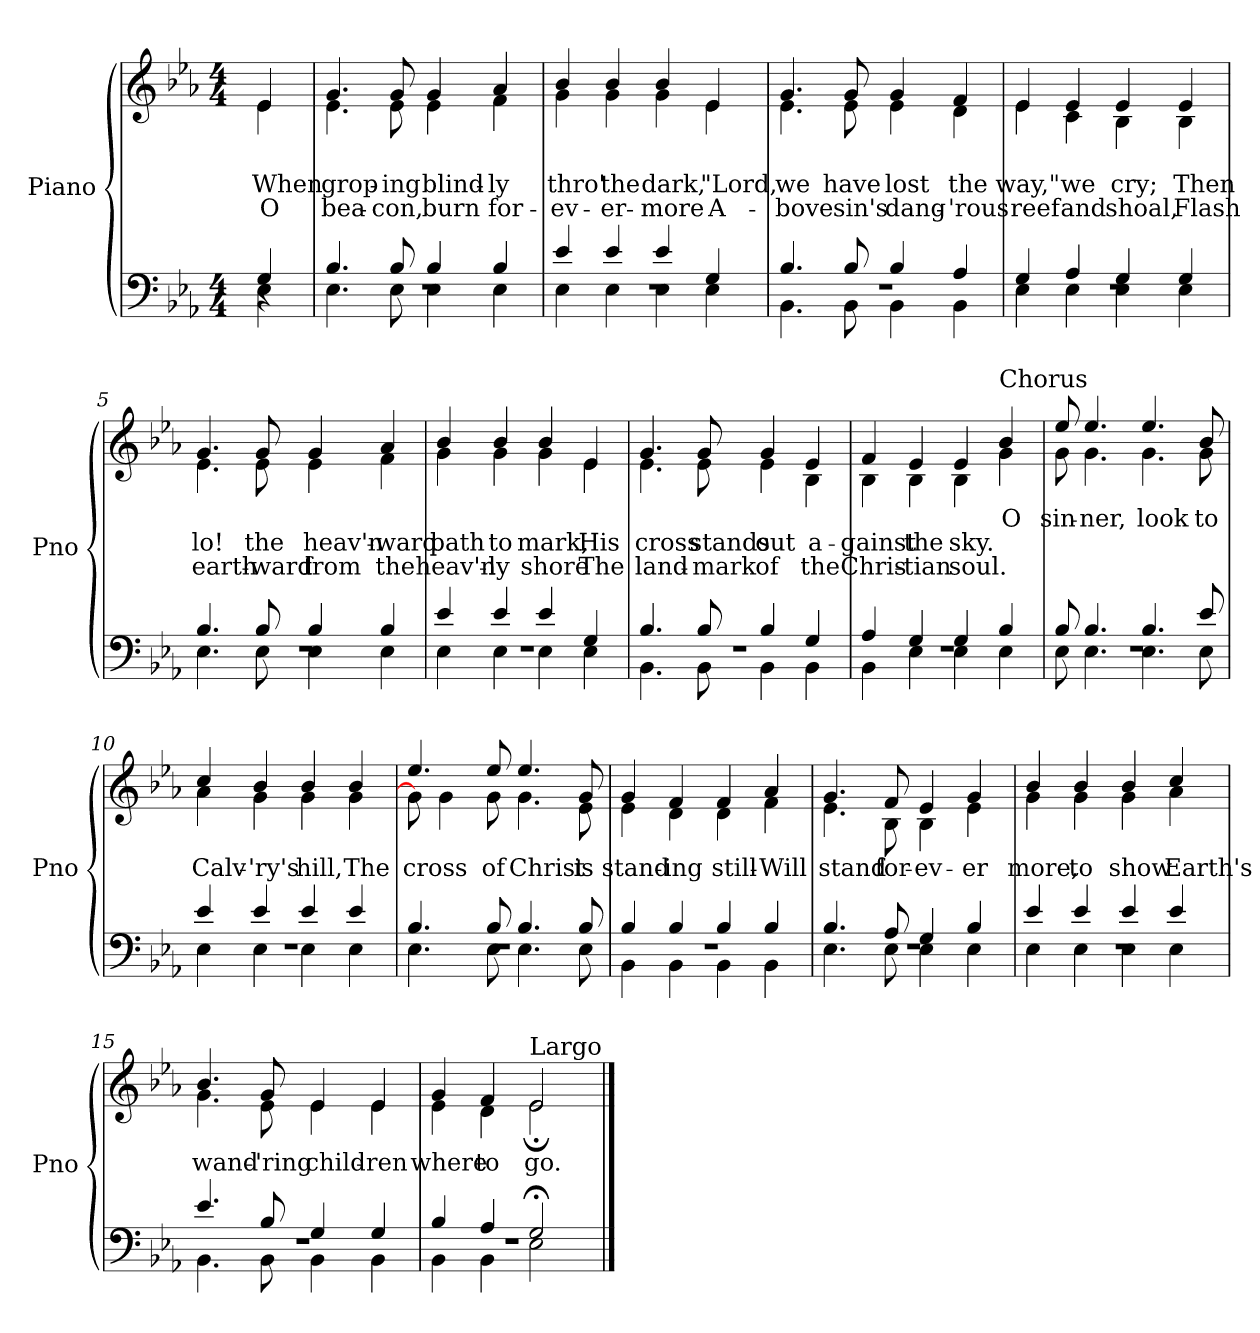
**kern	**kern	**text	**text	**text
*part1	*part1	*part1	*part1	*part1
*staff2	*staff1	*staff1	*staff1	*staff1
*I"Piano	*	*	*	*
*I'Pno	*	*	*	*
*clefF4	*clefG2	*	*	*
*k[b-e-a-]	*k[b-e-a-]	*	*	*
*E-:	*E-:	*	*	*
*M4/4	*M4/4	*	*	*
=	=	=	=	=
*	*^	*	*	*
.	.	8qe-/yy	1.	2.	3.
*^	*	*	*	*	*
*	*^	*	*	*	*	*
4r	4G/	4E-\	4e-/	4e-\	.	When	O
=1	=1	=1	=1	=1	=1	=1	=1
1r	4.B-/	4.E-\	4.g/	4.e-\	.	grop-	bea-
.	8B-/	8E-\	8g/	8e-\	.	ing	con,
.	4B-/	4E-\	4g/	4e-\	.	blind-	burn
.	4B-/	4E-\	4a-/	4f\	.	ly	for-
=2	=2	=2	=2	=2	=2	=2	=2
1r	4e-/	4E-\	4b-/	4g\	.	thro'	ev-
.	4e-/	4E-\	4b-/	4g\	.	the	er-
.	4e-/	4E-\	4b-/	4g\	.	dark,	more
.	4G/	4E-\	4e-/	4e-\	.	"Lord,	A-
!!LO:LB:g=z	!!
=3	=3	=3	=3	=3	=3	=3	=3
1r	4.B-/	4.BB-\	4.g/	4.e-\	.	we	bove
.	8B-/	8BB-\	8g/	8e-\	.	have	sin's
.	4B-/	4BB-\	4g/	4e-\	.	lost	dang-
.	4A-/	4BB-\	4f/	4d\	.	the	'rous
=4	=4	=4	=4	=4	=4	=4	=4
1r	4G/	4E-\	4e-/	4e-\	.	way,"	reef
.	4A-/	4E-\	4e-/	4c\	.	we	and
.	4G/	4E-\	4e-/	4B-\	.	cry;	shoal,
.	4G/	4E-\	4e-/	4B-\	.	Then	Flash
!!LO:LB:g=z	!!
=5	=5	=5	=5	=5	=5	=5	=5
1r	4.B-/	4.E-\	4.g/	4.e-\	.	lo!	earth-
.	8B-/	8E-\	8g/	8e-\	.	the	ward
.	4B-/	4E-\	4g/	4e-\	.	heav'n-	from
.	4B-/	4E-\	4a-/	4f\	.	ward	the
=6	=6	=6	=6	=6	=6	=6	=6
1r	4e-/	4E-\	4b-/	4g\	.	path	heav'n-
.	4e-/	4E-\	4b-/	4g\	.	to	ly
.	4e-/	4E-\	4b-/	4g\	.	mark,	shore
.	4G/	4E-\	4e-/	4e-\	.	His	The
!!LO:PB:g=z	!!
=7	=7	=7	=7	=7	=7	=7	=7
1r	4.B-/	4.BB-\	4.g/	4.e-\	.	cross	land-
.	8B-/	8BB-\	8g/	8e-\	.	stands	mark
.	4B-/	4BB-\	4g/	4e-\	.	out	of
.	4G/	4BB-\	4e-/	4B-\	.	a-	the
=8	=8	=8	=8	=8	=8	=8	=8
1r	4A-/	4BB-\	4f/	4B-\	.	gainst	Chris-
.	4G/	4E-\	4e-/	4B-\	.	the	tian
.	4G/	4E-\	4e-/	4B-\	.	sky.	soul.
!	!	!	!LO:TX:a:t=Chorus	!	!	!	!
.	4B-/	4E-\	4b-/	4g\	O	.	.
!!LO:LB:g=z	!!
=9	=9	=9	=9	=9	=9	=9	=9
1r	8B-/	8E-\	8ee-/	8g\	sin-	.	.
.	4.B-/	4.E-\	4.ee-/	4.g\	ner,	.	.
.	4.B-/	4.E-\	4.ee-/	4.g\	look	.	.
.	8e-/	8E-\	8b-/	8g\	to	.	.
=10	=10	=10	=10	=10	=10	=10	=10
1r	4e-/	4E-\	4cc/	4a-\	Calv-	.	.
.	4e-/	4E-\	4b-/	4g\	'ry's	.	.
.	4e-/	4E-\	4b-/	4g\	hill,	.	.
.	4e-/	4E-\	4b-/	4g\	The	.	.
!!LO:LB:g=z	!!
=11	=11	=11	=11	=11	=11	=11	=11
1r	4.B-/	4.E-\	4.ee-/	8g\]	cross	.	.
.	.	.	.	4g\	.	.	.
.	8B-/	8E-\	8ee-/	8g\	of	.	.
.	4.B-/	4.E-\	4.ee-/	4.g\	Christ	.	.
.	8B-/	8E-\	8g/	8e-\	is	.	.
=12	=12	=12	=12	=12	=12	=12	=12
1r	4B-/	4BB-\	4g/	4e-\	stand-	.	.
.	4B-/	4BB-\	4f/	4d\	ing	.	.
.	4B-/	4BB-\	4f/	4d\	still-	.	.
.	4B-/	4BB-\	4a-/	4f\	Will	.	.
!!LO:LB:g=z	!!
=13	=13	=13	=13	=13	=13	=13	=13
1r	4.B-/	4.E-\	4.g/	4.e-\	stand	.	.
.	8A-/	8E-\	8f/	8B-\	for-	.	.
.	4G/	4E-\	4e-/	4B-\	ev-	.	.
.	4B-/	4E-\	4g/	4e-\	er	.	.
=14	=14	=14	=14	=14	=14	=14	=14
1r	4e-/	4E-\	4b-/	4g\	more,	.	.
.	4e-/	4E-\	4b-/	4g\	to	.	.
.	4e-/	4E-\	4b-/	4g\	show	.	.
.	4e-/	4E-\	4cc/	4a-\	Earth's	.	.
!!LO:PB:g=z	!!
=15	=15	=15	=15	=15	=15	=15	=15
1r	4.e-/	4.BB-\	4.b-/	4.g\	wand-	.	.
.	8B-/	8BB-\	8g/	8e-\	'ring	.	.
.	4G/	4BB-\	4e-/	4e-\	child-	.	.
.	4G/	4BB-\	4e-/	4e-\	ren	.	.
=16	=16	=16	=16	=16	=16	=16	=16
1r	4B-/	4BB-\	4g/	4e-\	where	.	.
.	4A-/	4BB-\	4f/	4d\	to	.	.
!	!	!	!LO:TX:a:t=Largo	!	!	!	!
.	2G/	2E-;\	2e-/	2e-;<\	go.	.	.
*v	*v	*v	*	*	*	*	*
*	*v	*v	*	*	*
==	==	==	==	==
*-	*-	*-	*-	*-
